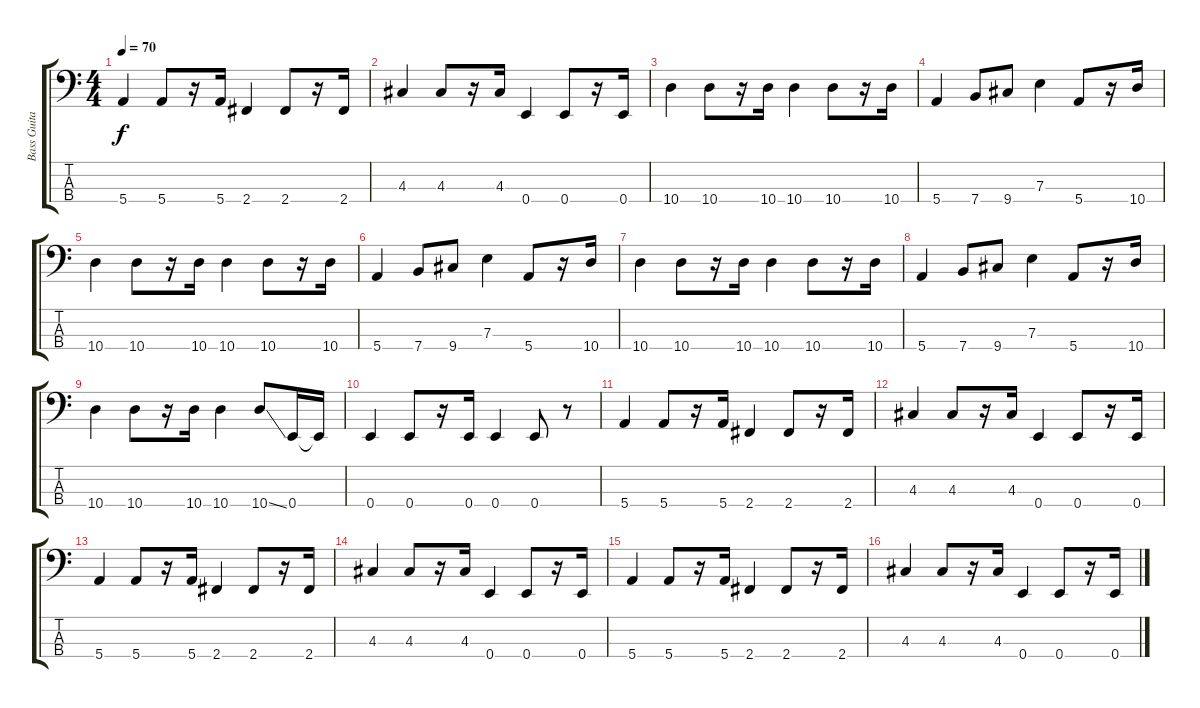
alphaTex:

\track ("Bass Guitar" "Bass Guita") {instrument electricbassfinger}
\staff {score tabs}
\tuning (G2 D2 A1 E1) {hide}
\ts (4 4)
\tempo 70
\clef f4
\ks c
5.4.4{dy f} 5.4.8 r.16 5.4.16 2.4.4 2.4.8 r.16 2.4.16 |
4.3.4 4.3.8 r.16 4.3.16 0.4.4 0.4.8 r.16 0.4.16 |
10.4.4 10.4.8 r.16 10.4.16 10.4.4 10.4.8 r.16 10.4.16 |
5.4.4 7.4.8 9.4.8 7.3.4 5.4.8 r.16 10.4.16 |
10.4.4 10.4.8 r.16 10.4.16 10.4.4 10.4.8 r.16 10.4.16 |
5.4.4 7.4.8 9.4.8 7.3.4 5.4.8 r.16 10.4.16 |
10.4.4 10.4.8 r.16 10.4.16 10.4.4 10.4.8 r.16 10.4.16 |
5.4.4 7.4.8 9.4.8 7.3.4 5.4.8 r.16 10.4.16 |
10.4.4 10.4.8 r.16 10.4.16 10.4.4 10.4{ss}.8 0.4.16 0.4{t}.16 |
0.4.4 0.4.8 r.16 0.4.16 0.4.4 0.4.8 r.8 |
5.4.4 5.4.8 r.16 5.4.16 2.4.4 2.4.8 r.16 2.4.16 |
4.3.4 4.3.8 r.16 4.3.16 0.4.4 0.4.8 r.16 0.4.16 |
5.4.4 5.4.8 r.16 5.4.16 2.4.4 2.4.8 r.16 2.4.16 |
4.3.4 4.3.8 r.16 4.3.16 0.4.4 0.4.8 r.16 0.4.16 |
5.4.4 5.4.8 r.16 5.4.16 2.4.4 2.4.8 r.16 2.4.16 |
4.3.4 4.3.8 r.16 4.3.16 0.4.4 0.4.8 r.16 0.4.16
